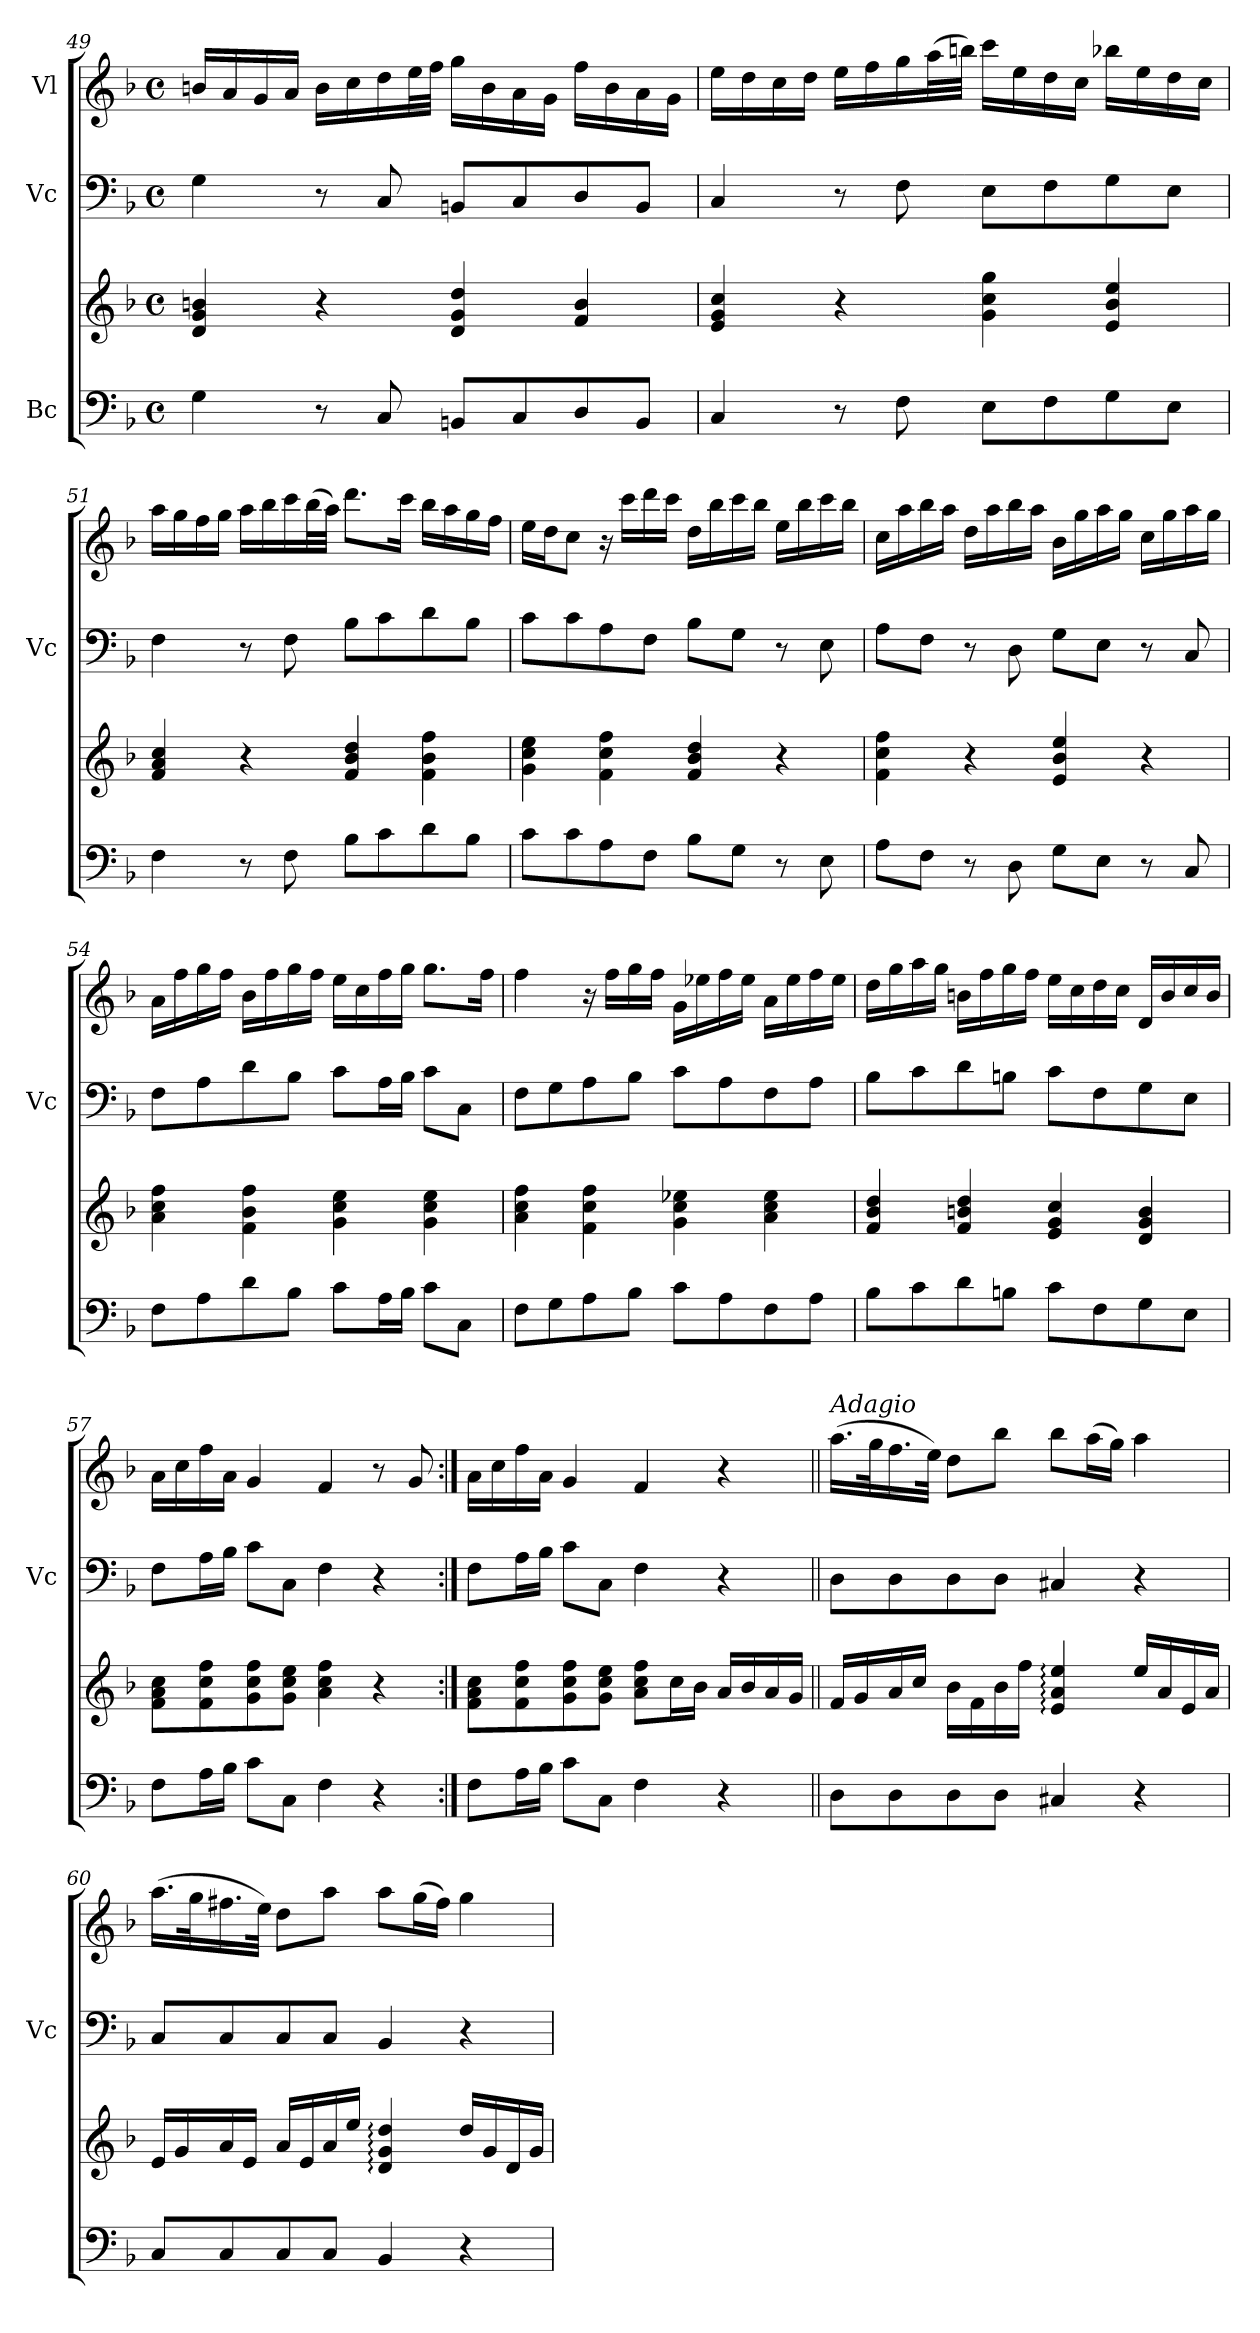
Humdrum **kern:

**kern	**kern	**kern	**kern
*part3	*part3	*part2	*part1
*staff4	*staff3	*staff2	*staff1
*I"Bc	*	*I"Vc	*I"Vl
*	*	*I'Vc	*
!!LO:PB:g=z
*clefF4	*clefG2	*clefF4	*clefG2
*k[b-]	*k[b-]	*k[b-]	*k[b-]
*M4/4	*M4/4	*M4/4	*M4/4
*met(c)	*met(c)	*met(c)	*met(c)
=49	=49	=49	=49
4G\	4d/ 4g/ 4bn/	4G\	16bn/LL
.	.	.	16a/
.	.	.	16g/
.	.	.	16a/JJ
8r	4r	8r	16b\LL
.	.	.	16cc\
8C/	.	8C/	16dd\
.	.	.	32ee\L
.	.	.	32ff\JJJ
8BBn/L	4d/ 4g/ 4dd/	8BBn/L	16gg\LL
.	.	.	16b\
8C/	.	8C/	16a\
.	.	.	16g\JJ
8D/	4f/ 4b/	8D/	16ff\LL
.	.	.	16b\
8BB/J	.	8BB/J	16a\
.	.	.	16g\JJ
=50	=50	=50	=50
4C/	4e/ 4g/ 4cc/	4C/	16ee\LL
.	.	.	16dd\
.	.	.	16cc\
.	.	.	16dd\JJ
8r	4r	8r	16ee\LL
.	.	.	16ff\
8F\	.	8F\	16gg\
.	.	.	(32aa\L
.	.	.	32bbn\JJJ)
8E\L	4g\ 4cc\ 4gg\	8E\L	16ccc\LL
.	.	.	16ee\
8F\	.	8F\	16dd\
.	.	.	16cc\JJ
8G\	4e/ 4b-/ 4ee/	8G\	16bb-X\LL
.	.	.	16ee\
8E\J	.	8E\J	16dd\
.	.	.	16cc\JJ
=51	=51	=51	=51
4F\	4f/ 4a/ 4cc/	4F\	16aa\LL
.	.	.	16gg\
.	.	.	16ff\
.	.	.	16gg\JJ
8r	4r	8r	16aa\LL
.	.	.	16bb-\
8F\	.	8F\	16ccc\
.	.	.	(32bb-\L
.	.	.	32aa\JJJ)
8B-\L	4f/ 4b-/ 4dd/	8B-\L	8.ddd\L
8c\	.	8c\	.
.	.	.	16ccc\Jk
8d\	4f\ 4b-\ 4ff\	8d\	16bb-\LL
.	.	.	16aa\
8B-\J	.	8B-\J	16gg\
.	.	.	16ff\JJ
!!LO:LB:g=z
=52	=52	=52	=52
8c\L	4g\ 4cc\ 4ee\	8c\L	16ee\LL
.	.	.	16dd\J
8c\	.	8c\	8cc\J
8A\	4f\ 4cc\ 4ff\	8A\	16r
.	.	.	16ccc\LL
8F\J	.	8F\J	16ddd\
.	.	.	16ccc\JJ
8B-\L	4f/ 4b-/ 4dd/	8B-\L	16dd\LL
.	.	.	16bb-\
8G\J	.	8G\J	16ccc\
.	.	.	16bb-\JJ
8r	4r	8r	16ee\LL
.	.	.	16bb-\
8E\	.	8E\	16ccc\
.	.	.	16bb-\JJ
=53	=53	=53	=53
8A\L	4f\ 4cc\ 4ff\	8A\L	16cc\LL
.	.	.	16aa\
8F\J	.	8F\J	16bb-\
.	.	.	16aa\JJ
8r	4r	8r	16dd\LL
.	.	.	16aa\
8D\	.	8D\	16bb-\
.	.	.	16aa\JJ
8G\L	4e/ 4b-/ 4ee/	8G\L	16b-\LL
.	.	.	16gg\
8E\J	.	8E\J	16aa\
.	.	.	16gg\JJ
8r	4r	8r	16cc\LL
.	.	.	16gg\
8C/	.	8C/	16aa\
.	.	.	16gg\JJ
=54	=54	=54	=54
8F\L	4a\ 4cc\ 4ff\	8F\L	16a\LL
.	.	.	16ff\
8A\	.	8A\	16gg\
.	.	.	16ff\JJ
8d\	4f\ 4b-\ 4ff\	8d\	16b-\LL
.	.	.	16ff\
8B-\J	.	8B-\J	16gg\
.	.	.	16ff\JJ
8c\L	4g\ 4cc\ 4ee\	8c\L	16ee\LL
.	.	.	16cc\
16A\L	.	16A\L	16ff\
16B-\JJ	.	16B-\JJ	16gg\JJ
8c\L	4g\ 4cc\ 4ee\	8c\L	8.gg\L
8C\J	.	8C\J	.
.	.	.	16ff\Jk
!!LO:LB:g=z
=55	=55	=55	=55
8F\L	4a\ 4cc\ 4ff\	8F\L	4ff\
8G\	.	8G\	.
8A\	4f\ 4cc\ 4ff\	8A\	16r
.	.	.	16ff\LL
8B-\J	.	8B-\J	16gg\
.	.	.	16ff\JJ
8c\L	4g\ 4cc\ 4ee-X\	8c\L	16g\LL
.	.	.	16ee-X\
8A\	.	8A\	16ff\
.	.	.	16ee-\JJ
8F\	4a\ 4cc\ 4ee-\	8F\	16a\LL
.	.	.	16ee-\
8A\J	.	8A\J	16ff\
.	.	.	16ee-\JJ
=56	=56	=56	=56
8B-\L	4f/ 4b-/ 4dd/	8B-\L	16dd\LL
.	.	.	16gg\
8c\	.	8c\	16aa\
.	.	.	16gg\JJ
8d\	4f/ 4bn/ 4dd/	8d\	16bn\LL
.	.	.	16ff\
8Bn\J	.	8Bn\J	16gg\
.	.	.	16ff\JJ
8c\L	4e/ 4g/ 4cc/	8c\L	16ee\LL
.	.	.	16cc\
8F\	.	8F\	16dd\
.	.	.	16cc\JJ
8G\	4d/ 4g/ 4b/	8G\	16d/LL
.	.	.	16b/
8E\J	.	8E\J	16cc/
.	.	.	16b/JJ
=57	=57	=57	=57
8F\L	8f\ 8a\ 8cc\L	8F\L	16a\LL
.	.	.	16cc\
16A\L	8f\ 8cc\ 8ff\	16A\L	16ff\
16B-\JJ	.	16B-\JJ	16a\JJ
8c\L	8g\ 8cc\ 8ff\	8c\L	4g/
8C\J	8g\ 8cc\ 8ee\J	8C\J	.
4F\	4a\ 4cc\ 4ff\	4F\	4f/
4r	4r	4r	8r
.	.	.	8g/
=58:|!	=58:|!	=58:|!	=58:|!
8F\L	8f\ 8a\ 8cc\L	8F\L	16a\LL
.	.	.	16cc\
16A\L	8f\ 8cc\ 8ff\	16A\L	16ff\
16B-\JJ	.	16B-\JJ	16a\JJ
8c\L	8g\ 8cc\ 8ff\	8c\L	4g/
8C\J	8g\ 8cc\ 8ee\J	8C\J	.
*	*	*	*MM45
4F\	8a\ 8cc\ 8ff\L	4F\	4f/
.	16cc\L	.	.
.	16b-\JJ	.	.
4r	16a/LL	4r	4r
.	16b-/	.	.
.	16a/	.	.
.	16g/JJ	.	.
!!LO:PB:g=z
=59||	=59||	=59||	=59||
!	!	!	!LO:TX:a:i:t=Adagio
8D\L	16f/LL	8D\L	(16.aa\LL
.	16g/	.	.
.	.	.	32gg\K
8D\	16a/	8D\	16.ff\
.	16cc/JJ	.	.
.	.	.	32ee\JJk)
8D\	16b-\LL	8D\	8dd\L
.	16f\	.	.
8D\J	16b-\	8D\J	8bb-\J
.	16ff\JJ	.	.
4C#X/	4e/: 4a/: 4ee/:	4C#X/	8bb-\L
.	.	.	(16aa\L
.	.	.	16gg\JJ)
4r	16ee/LL	4r	4aa\
.	16a/	.	.
.	16e/	.	.
.	16a/JJ	.	.
=60	=60	=60	=60
8C/L	16e/LL	8C/L	(16.aa\LL
.	16g/	.	.
.	.	.	32gg\K
8C/	16a/	8C/	16.ff#X\
.	16e/JJ	.	.
.	.	.	32ee\JJk)
8C/	16a/LL	8C/	8dd\L
.	16e/	.	.
8C/J	16a/	8C/J	8aa\J
.	16ee/JJ	.	.
4BB-/	4d/: 4g/: 4dd/:	4BB-/	8aa\L
.	.	.	(16gg\L
.	.	.	16ff#\JJ)
4r	16dd/LL	4r	4gg\
.	16g/	.	.
.	16d/	.	.
.	16g/JJ	.	.
=	=	=	=
*-	*-	*-	*-
